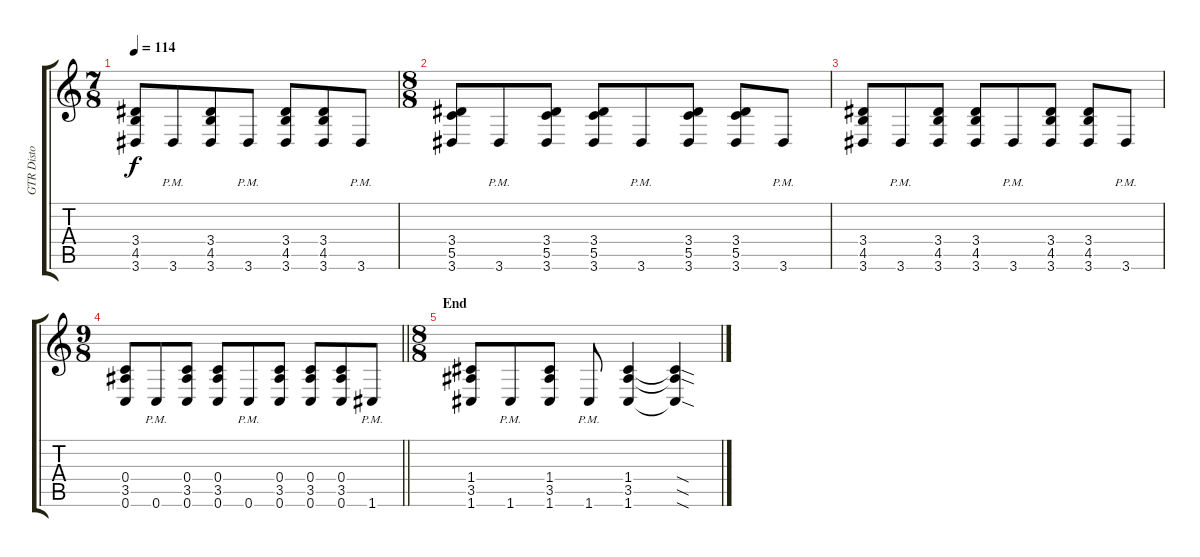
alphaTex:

\track ("GTR Disto" "GTR Disto") {instrument distortionguitar}
\staff {score tabs}
\tuning (D4 A3 F3 C3 G2 C2) {hide}
\ts (7 8)
\tempo 114
\clef g2
\ks c
(3.4 4.5 3.6).8{dy f} 3.6{pm}.8 (3.4 4.5 3.6).8 3.6{pm}.8 (3.4 4.5 3.6).8 (3.4 4.5 3.6).8 3.6{pm}.8 |
\ts (8 8)
(3.4 5.5 3.6).8 3.6{pm}.8 (3.4 5.5 3.6).8 (3.4 5.5 3.6).8 3.6{pm}.8 (3.4 5.5 3.6).8 (3.4 5.5 3.6).8 3.6{pm}.8 |
(3.4 4.5 3.6).8 3.6{pm}.8 (3.4 4.5 3.6).8 (3.4 4.5 3.6).8 3.6{pm}.8 (3.4 4.5 3.6).8 (3.4 4.5 3.6).8 3.6{pm}.8 |
\ts (9 8)
\barLineRight lightlight
(0.4 3.5 0.6).8 0.6{pm}.8 (0.4 3.5 0.6).8 (0.4 3.5 0.6).8 0.6{pm}.8 (0.4 3.5 0.6).8 (0.4 3.5 0.6).8 (0.4 3.5 0.6).8 1.6{pm}.8 |
\ts (8 8)
\section ("" "End")
(1.4 3.5 1.6).8 1.6{pm}.8 (1.4 3.5 1.6).8 1.6{pm}.8 (1.4 3.5 1.6).4 (1.4{sod t} 3.5{sod t} 1.6{sod t}).4
